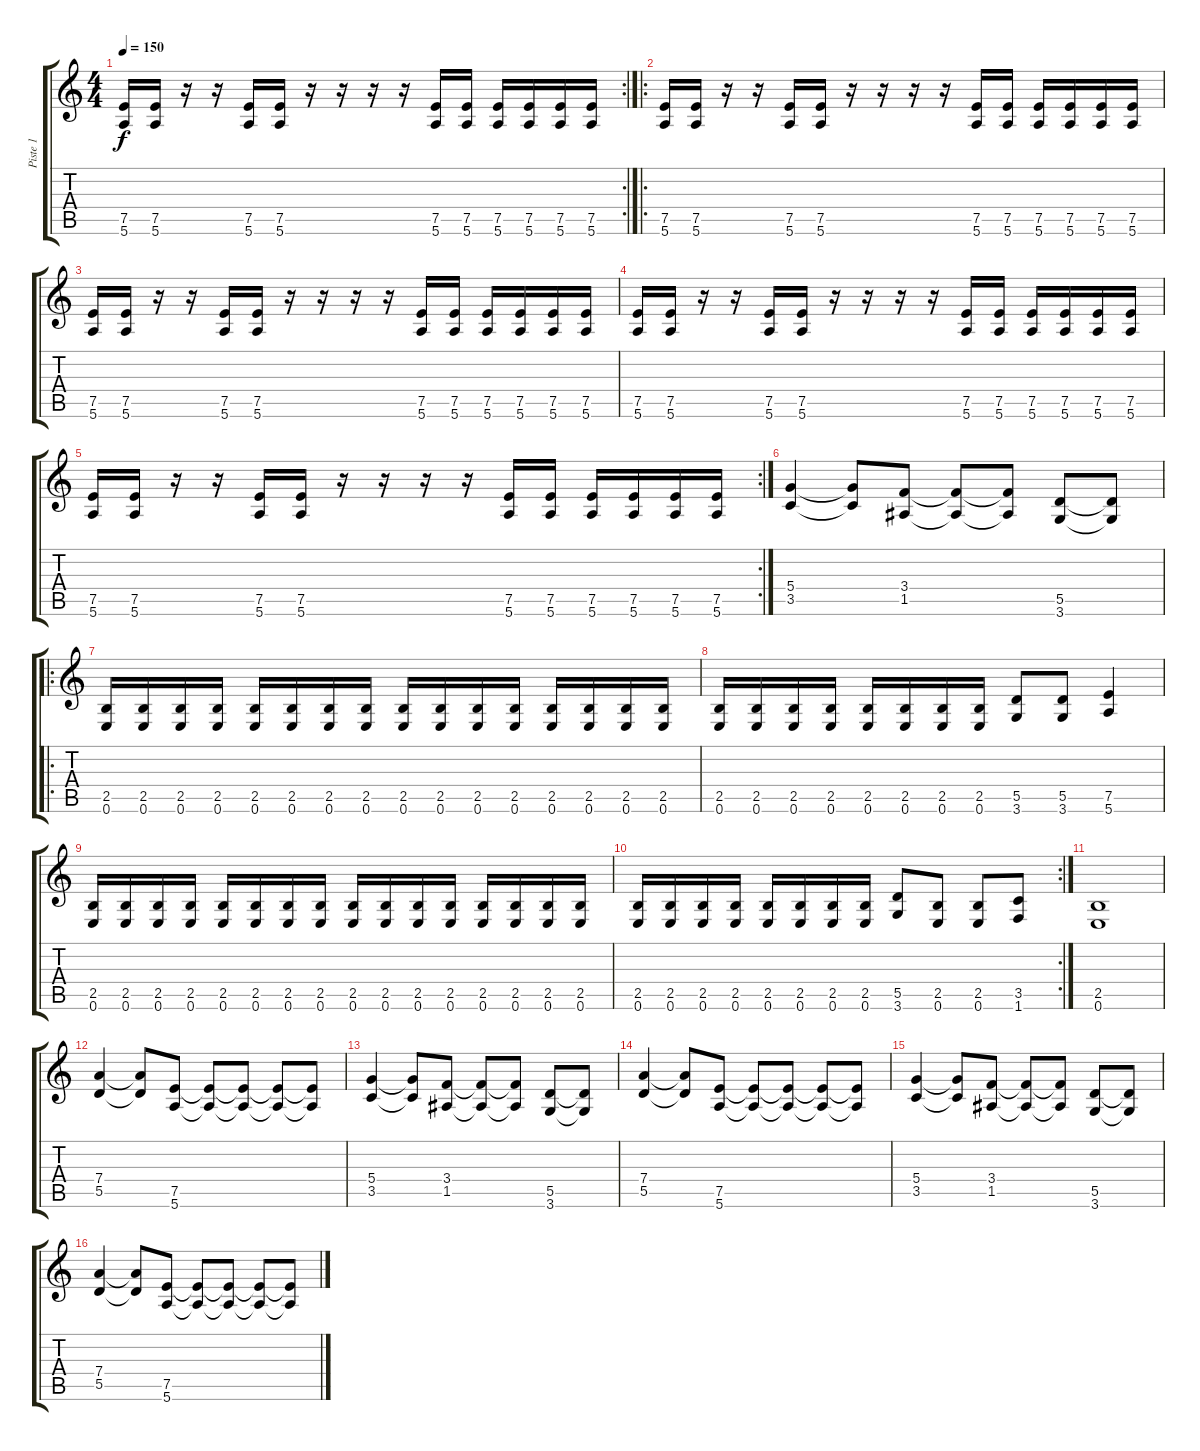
\track ("Piste 1" "Piste 1") {instrument distortionguitar}
\staff {score tabs}
\tuning (E4 B3 G3 D3 A2 E2) {hide}
\rc 2
\ts (4 4)
\tempo 150
\clef g2
\ks c
(7.5 5.6).16{dy f} (7.5 5.6).16 r.16 r.16 (7.5 5.6).16 (7.5 5.6).16 r.16 r.16 r.16 r.16 (7.5 5.6).16 (7.5 5.6).16 (7.5 5.6).16 (7.5 5.6).16 (7.5 5.6).16 (7.5 5.6).16 |
\ro
(7.5 5.6).16 (7.5 5.6).16 r.16 r.16 (7.5 5.6).16 (7.5 5.6).16 r.16 r.16 r.16 r.16 (7.5 5.6).16 (7.5 5.6).16 (7.5 5.6).16 (7.5 5.6).16 (7.5 5.6).16 (7.5 5.6).16 |
(7.5 5.6).16 (7.5 5.6).16 r.16 r.16 (7.5 5.6).16 (7.5 5.6).16 r.16 r.16 r.16 r.16 (7.5 5.6).16 (7.5 5.6).16 (7.5 5.6).16 (7.5 5.6).16 (7.5 5.6).16 (7.5 5.6).16 |
(7.5 5.6).16 (7.5 5.6).16 r.16 r.16 (7.5 5.6).16 (7.5 5.6).16 r.16 r.16 r.16 r.16 (7.5 5.6).16 (7.5 5.6).16 (7.5 5.6).16 (7.5 5.6).16 (7.5 5.6).16 (7.5 5.6).16 |
\rc 2
(7.5 5.6).16 (7.5 5.6).16 r.16 r.16 (7.5 5.6).16 (7.5 5.6).16 r.16 r.16 r.16 r.16 (7.5 5.6).16 (7.5 5.6).16 (7.5 5.6).16 (7.5 5.6).16 (7.5 5.6).16 (7.5 5.6).16 |
(5.4 3.5).4 (5.4{t} 3.5{t}).8 (3.4 1.5).8 (3.4{t} 1.5{t}).8 (3.4{t} 1.5{t}).8 (5.5 3.6).8 (5.5{t} 3.6{t}).8 |
\ro
(2.5 0.6).16 (2.5 0.6).16 (2.5 0.6).16 (2.5 0.6).16 (2.5 0.6).16 (2.5 0.6).16 (2.5 0.6).16 (2.5 0.6).16 (2.5 0.6).16 (2.5 0.6).16 (2.5 0.6).16 (2.5 0.6).16 (2.5 0.6).16 (2.5 0.6).16 (2.5 0.6).16 (2.5 0.6).16 |
(2.5 0.6).16 (2.5 0.6).16 (2.5 0.6).16 (2.5 0.6).16 (2.5 0.6).16 (2.5 0.6).16 (2.5 0.6).16 (2.5 0.6).16 (5.5 3.6).8 (5.5 3.6).8 (7.5 5.6).4 |
(2.5 0.6).16 (2.5 0.6).16 (2.5 0.6).16 (2.5 0.6).16 (2.5 0.6).16 (2.5 0.6).16 (2.5 0.6).16 (2.5 0.6).16 (2.5 0.6).16 (2.5 0.6).16 (2.5 0.6).16 (2.5 0.6).16 (2.5 0.6).16 (2.5 0.6).16 (2.5 0.6).16 (2.5 0.6).16 |
\rc 2
(2.5 0.6).16 (2.5 0.6).16 (2.5 0.6).16 (2.5 0.6).16 (2.5 0.6).16 (2.5 0.6).16 (2.5 0.6).16 (2.5 0.6).16 (5.5 3.6).8 (2.5 0.6).8 (2.5 0.6).8 (3.5 1.6).8 |
(2.5 0.6).1 |
(7.4 5.5).4 (7.4{t} 5.5{t}).8 (7.5 5.6).8 (7.5{t} 5.6{t}).8 (7.5{t} 5.6{t}).8 (7.5{t} 5.6{t}).8 (7.5{t} 5.6{t}).8 |
(5.4 3.5).4 (5.4{t} 3.5{t}).8 (3.4 1.5).8 (3.4{t} 1.5{t}).8 (3.4{t} 1.5{t}).8 (5.5 3.6).8 (5.5{t} 3.6{t}).8 |
(7.4 5.5).4 (7.4{t} 5.5{t}).8 (7.5 5.6).8 (7.5{t} 5.6{t}).8 (7.5{t} 5.6{t}).8 (7.5{t} 5.6{t}).8 (7.5{t} 5.6{t}).8 |
(5.4 3.5).4 (5.4{t} 3.5{t}).8 (3.4 1.5).8 (3.4{t} 1.5{t}).8 (3.4{t} 1.5{t}).8 (5.5 3.6).8 (5.5{t} 3.6{t}).8 |
(7.4 5.5).4 (7.4{t} 5.5{t}).8 (7.5 5.6).8 (7.5{t} 5.6{t}).8 (7.5{t} 5.6{t}).8 (7.5{t} 5.6{t}).8 (7.5{t} 5.6{t}).8
